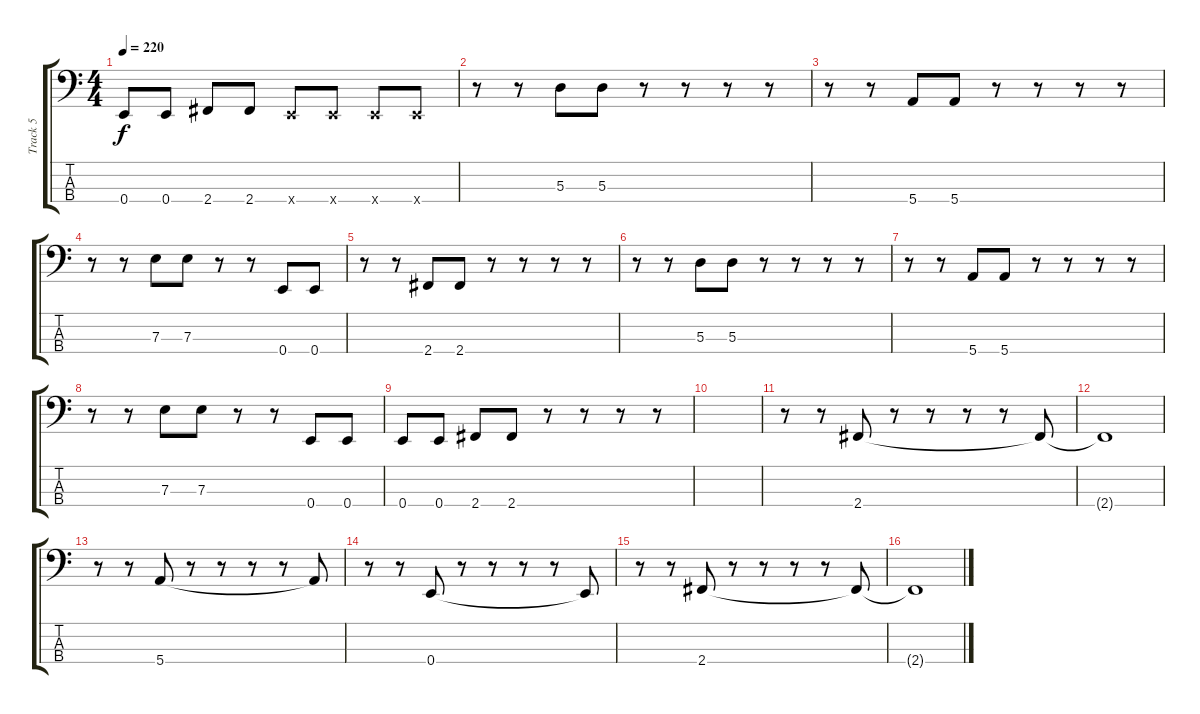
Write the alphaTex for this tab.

\track ("Track 5" "Track 5") {instrument electricbasspick}
\staff {score tabs}
\tuning (G2 D2 A1 E1) {hide}
\ts (4 4)
\tempo 220
\clef f4
\ks c
0.4.8{dy f} 0.4.8 2.4.8 2.4.8 0.4{x}.8 0.4{x}.8 0.4{x}.8 0.4{x}.8 |
r.8 r.8 5.3.8 5.3.8 r.8 r.8 r.8 r.8 |
r.8 r.8 5.4.8 5.4.8 r.8 r.8 r.8 r.8 |
r.8 r.8 7.3.8 7.3.8 r.8 r.8 0.4.8 0.4.8 |
r.8 r.8 2.4.8 2.4.8 r.8 r.8 r.8 r.8 |
r.8 r.8 5.3.8 5.3.8 r.8 r.8 r.8 r.8 |
r.8 r.8 5.4.8 5.4.8 r.8 r.8 r.8 r.8 |
r.8 r.8 7.3.8 7.3.8 r.8 r.8 0.4.8 0.4.8 |
0.4.8 0.4.8 2.4.8 2.4.8 r.8 r.8 r.8 r.8 |
|
r.8 r.8 2.4.8 r.8 r.8 r.8 r.8 2.4{t}.8 |
2.4{t}.1 |
r.8 r.8 5.4.8 r.8 r.8 r.8 r.8 5.4{t}.8 |
r.8 r.8 0.4.8 r.8 r.8 r.8 r.8 0.4{t}.8 |
r.8 r.8 2.4.8 r.8 r.8 r.8 r.8 2.4{t}.8 |
2.4{t}.1
